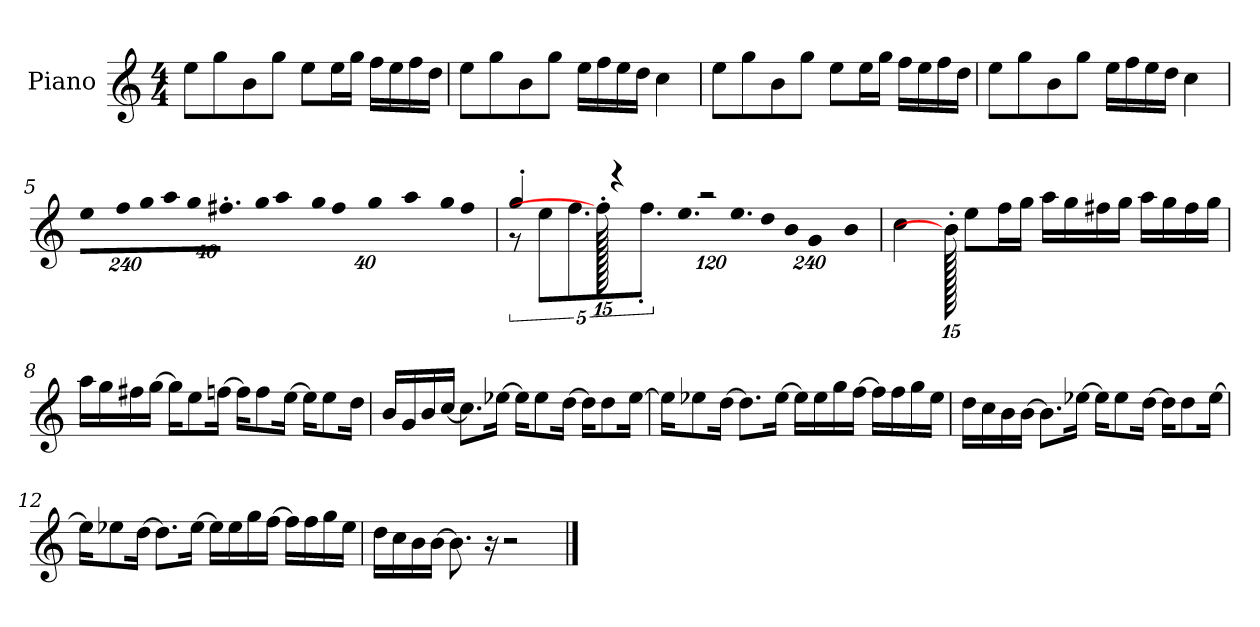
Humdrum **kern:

**kern
*part1
*staff1
*I"Piano
*I'P-no
*clefG2
*k[]
*M4/4
*MM90
=1
8ee\L
8gg\
8b\
8gg\J
8ee\L
16ee\L
16gg\JJ
16ff\LL
16ee\
16ff\
16dd\JJ
=2
8ee\L
8gg\
8b\
8gg\J
16ee\LL
16ff\
16ee\
16dd\JJ
4cc\
=3
8ee\L
8gg\
8b\
8gg\J
8ee\L
16ee\L
16gg\JJ
16ff\LL
16ee\
16ff\
16dd\JJ
=4
8ee\L
8gg\
8b\
8gg\J
16ee\LL
16ff\
16ee\
16dd\JJ
4cc\
!!LO:LB:g=z
=5
*Xbrackettup
!LO:N:vis=8
960%137ee\L
!LO:N:vis=16
1920%137ff\L
!LO:N:vis=16
1920%137gg\
!LO:N:vis=16
1920%137aa\
!LO:N:vis=32
640%23gg\K
!LO:N:vis=16.
960%103ff#X'\JJ
!LO:N:vis=32
640%23gg\KLL
!LO:N:vis=16
1920%137aa\
!LO:N:vis=32
640%23gg\K
!LO:N:vis=16
1920%137ff#\
!LO:N:vis=16
1920%137gg\
!LO:N:vis=16
1920%137aa\
!LO:N:vis=32
640%23gg\K
[384%41ff#\J
=6
*^
*	*brackettup
4gg'/	10r
.	10ee\L
.	10.ff\
1920ff#'\]	.
4r	.
.	10.ff'\J
*	*Xbrackettup
!	!LO:N:vis=16.
.	960%103ee\LL
2r	.
!	!LO:N:vis=16.
.	960%103ee\
!	!LO:N:vis=16
.	1920%137dd\
!	!LO:N:vis=16
.	1920%137b\
!	!LO:N:vis=32
.	640%23g\K
.	[384%41b\J
.	1920ryy
*v	*v
=7
4cc\
1920b'\]
8ee\L
16ff\L
16gg\JJ
16aa\LL
16gg\
16ff#X\
16gg\JJ
16aa\LL
16gg\
16ff#\
16gg\JJ
!!LO:LB:g=z
=8
16aa\LL
16gg\
16ff#X\
[16gg\JJ
16gg\KL]
8ee\
[16ffn\Jk
16ff\KL]
8ff\
[16ee\Jk
16ee\KL]
8ee\
16dd\Jk
=9
16b/LL
16g/
16b/
[16cc/JJ
8.cc\L]
[16ee-X\Jk
16ee-\KL]
8ee-\
[16dd\Jk
16dd\KL]
8dd\
[16ee-\Jk
=10
16ee-\KL]
8ee-X\
[16dd\Jk
8.dd\L]
[16ee-\Jk
16ee-\LL]
16ee-\
16gg\
[16ff\JJ
16ff\LL]
16ff\
16gg\
16ee-\JJ
!!LO:LB:g=z
=11
16dd\LL
16cc\
16b\
[16b\JJ
8.b\L]
[16ee-X\Jk
16ee-\KL]
8ee-\
[16dd\Jk
16dd\KL]
8dd\
[16ee-\Jk
=12
16ee-\KL]
8ee-X\
[16dd\Jk
8.dd\L]
[16ee-\Jk
16ee-\LL]
16ee-\
16gg\
[16ff\JJ
16ff\LL]
16ff\
16gg\
16ee-\JJ
=13
16dd\LL
16cc\
16b\
[16b\JJ
8.b\]
16r
2r
==
*-
